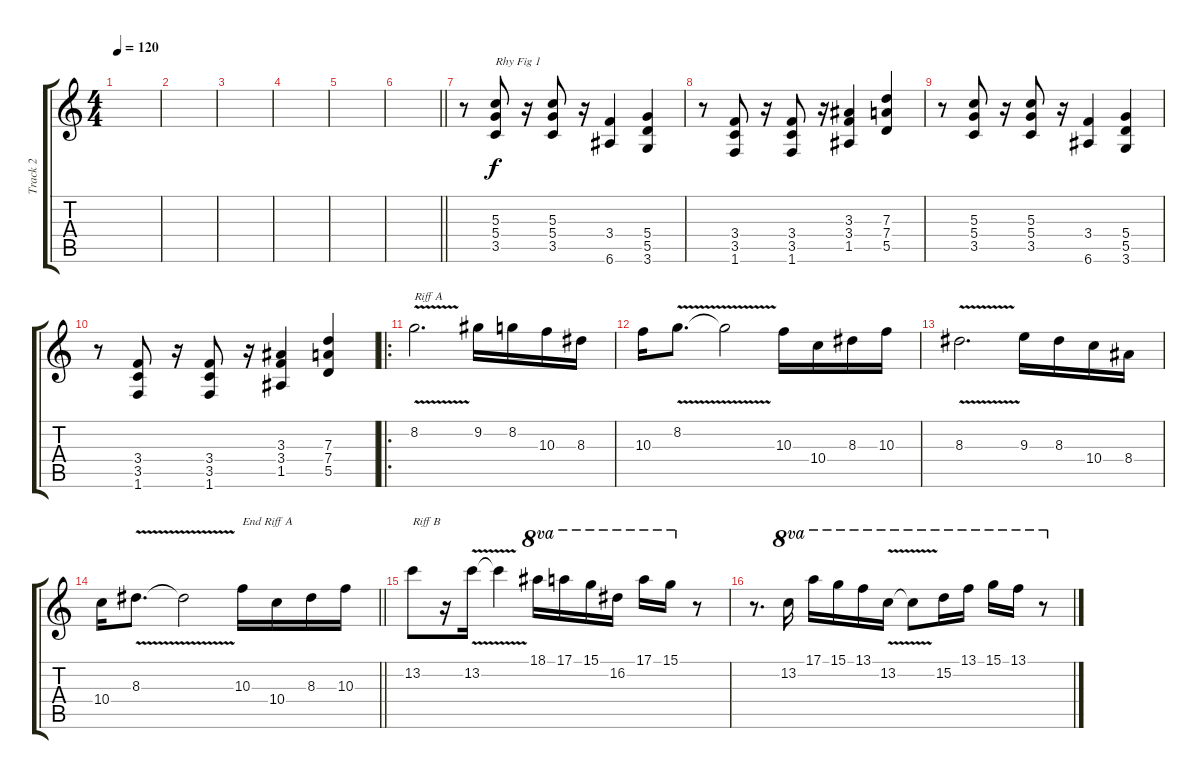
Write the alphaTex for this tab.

\track ("Track 2" "Track 2") {instrument overdrivenguitar}
\staff {score tabs}
\tuning (E4 B3 G3 D3 A2 E2) {hide}
\ts (4 4)
\tempo 120
\clef g2
\ks c
|
|
|
|
|
\barLineRight lightlight
|
r.8 (5.3 5.4 3.5).8{txt "Rhy Fig 1"} r.16 (5.3 5.4 3.5).8 r.16 (3.4 6.6).4 (5.4 5.5 3.6).4 |
r.8 (3.4 3.5 1.6).8 r.16 (3.4 3.5 1.6).8 r.16 (3.3 3.4 1.5).4 (7.3 7.4 5.5).4 |
r.8 (5.3 5.4 3.5).8 r.16 (5.3 5.4 3.5).8 r.16 (3.4 6.6).4 (5.4 5.5 3.6).4 |
r.8 (3.4 3.5 1.6).8 r.16 (3.4 3.5 1.6).8 r.16 (3.3 3.4 1.5).4 (7.3 7.4 5.5).4 |
\ro
8.2{v}.2{d txt "Riff A"} 9.2.16 8.2.16 10.3.16 8.3.16 |
10.3.16 8.2{v}.8{d} 8.2{t}.2 10.3.16 10.4.16 8.3.16 10.3.16 |
8.3{v}.2{d} 9.3.16 8.3.16 10.4.16 8.4.16 |
\barLineRight lightlight
10.4.16 8.3{v}.8{d} 8.3{t}.2 10.3.16{txt "End Riff A"} 10.4.16 8.3.16 10.3.16 |
13.2.8{txt "Riff B"} r.16 13.2{v}.16 13.2{t}.4 18.1.16{ot 8va} 17.1.16{ot 8va} 15.1.16{ot 8va} 16.2.16{ot 8va} 17.1.16{ot 8va} 15.1.16{ot 8va} r.8 |
r.8{d} 13.2.16{ot 8va} 17.1.16{ot 8va} 15.1.16{ot 8va} 13.1.16{ot 8va} 13.2{v}.16{ot 8va} 13.2{t}.8{ot 8va} 15.2.16{ot 8va} 13.1.16{ot 8va} 15.1.16{ot 8va} 13.1.16{ot 8va} r.8{ot 8va}
